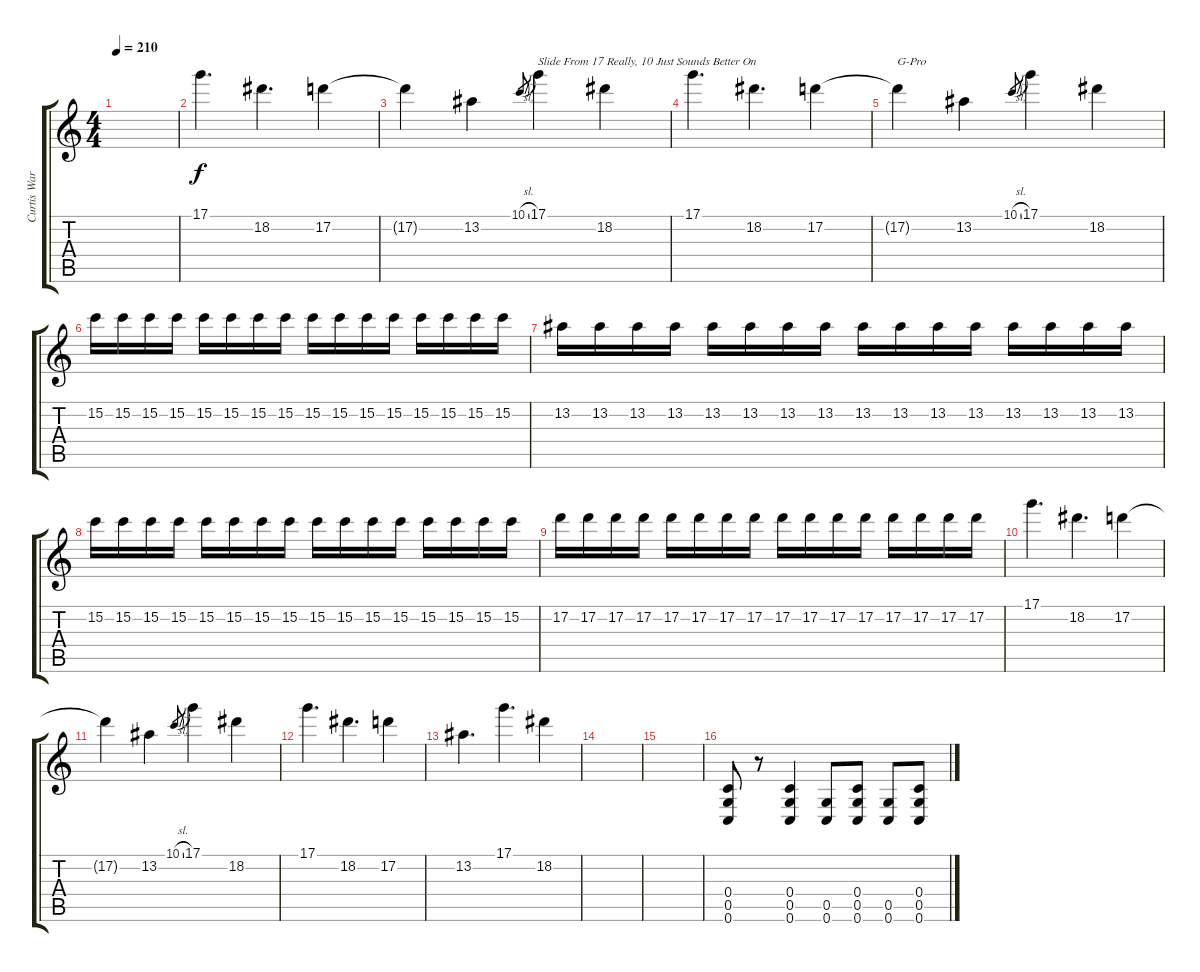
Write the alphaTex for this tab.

\track ("Curtis Ward" "Curtis War") {instrument distortionguitar}
\staff {score tabs}
\tuning (D4 A3 F3 C3 G2 C2) {hide}
\ts (4 4)
\tempo 210
\clef g2
\ks c
|
17.1.4{d} 18.2.4{d} 17.2.4 |
17.2{t}.4 13.2.4 10.1{sl}.8{gr} 17.1.4{txt "Slide From 17 Really, 10 Just Sounds Better On"} 18.2.4 |
17.1.4{d} 18.2.4{d} 17.2.4 |
17.2{t}.4{txt "G-Pro"} 13.2.4 10.1{sl}.8{gr} 17.1.4 18.2.4 |
15.2.16 15.2.16 15.2.16 15.2.16 15.2.16 15.2.16 15.2.16 15.2.16 15.2.16 15.2.16 15.2.16 15.2.16 15.2.16 15.2.16 15.2.16 15.2.16 |
13.2.16 13.2.16 13.2.16 13.2.16 13.2.16 13.2.16 13.2.16 13.2.16 13.2.16 13.2.16 13.2.16 13.2.16 13.2.16 13.2.16 13.2.16 13.2.16 |
15.2.16 15.2.16 15.2.16 15.2.16 15.2.16 15.2.16 15.2.16 15.2.16 15.2.16 15.2.16 15.2.16 15.2.16 15.2.16 15.2.16 15.2.16 15.2.16 |
17.2.16 17.2.16 17.2.16 17.2.16 17.2.16 17.2.16 17.2.16 17.2.16 17.2.16 17.2.16 17.2.16 17.2.16 17.2.16 17.2.16 17.2.16 17.2.16 |
17.1.4{d} 18.2.4{d} 17.2.4 |
17.2{t}.4 13.2.4 10.1{sl}.8{gr} 17.1.4 18.2.4 |
17.1.4{d} 18.2.4{d} 17.2.4 |
13.2.4{d} 17.1.4{d} 18.2.4 |
|
|
(0.4 0.5 0.6).8 r.8 (0.4 0.5 0.6).4 (0.5 0.6).8 (0.4 0.5 0.6).8 (0.5 0.6).8 (0.4 0.5 0.6).8
